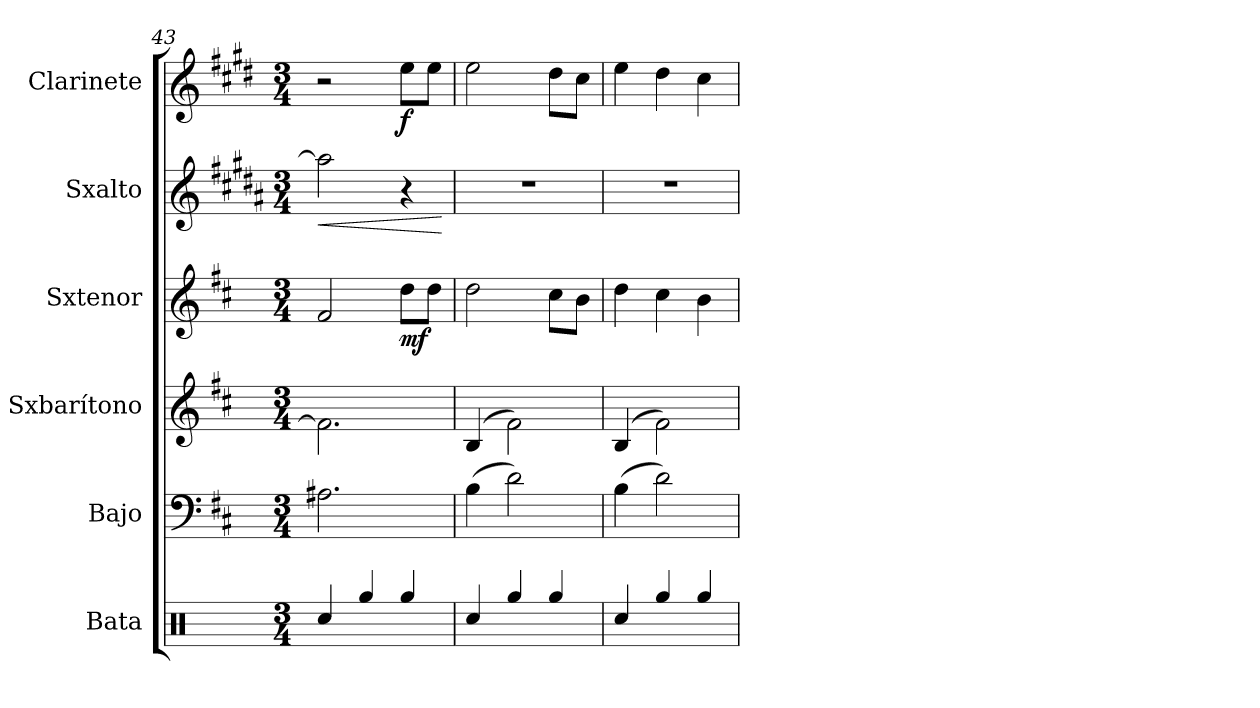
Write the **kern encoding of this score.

**kern	**kern	**kern	**kern	**dynam	**kern	**dynam	**kern	**dynam
*part6	*part5	*part4	*part3	*part3	*part2	*part2	*part1	*part1
*staff6	*staff5	*staff4	*staff3	*staff3	*staff2	*staff2	*staff1	*staff1
*I"Bata	*I"Bajo	*I"Sxbarítono	*I"Sxtenor	*	*I"Sxalto	*	*I"Clarinete	*
*clefX	*clefF4	*clefG2	*clefG2	*	*clefG2	*	*clefG2	*
*	*ITrd7c12	*ITrd12c21	*ITrd8c14	*	*ITrd5c9	*	*ITrd1c2	*
*k[]	*k[f#c#]	*k[f#c#]	*k[f#c#]	*	*k[f#c#]	*	*k[f#c#]	*
*M3/4	*M3/4	*M3/4	*M3/4	*	*M3/4	*	*M3/4	*
=43	=43	=43	=43	=43	=43	=43	=43	=43
!	!	!	!	!	!	!LO:HP:b	!	!
4Rcc/	2.AA#X\	2.F#\]	2F#/	.	2cc#\]	<	2r	.
4Rgg/	.	.	.	.	.	.	.	.
!	!	!	!	!LO:DY:b	!	!	!	!LO:DY:b
4Rgg/	.	.	8d\L	mf	4r	.	8dd\L	f
.	.	.	8d\J	.	.	.	8dd\J	.
.	.	.	.	.	.	[	.	.
!!LO:PB:g=z
=44	=44	=44	=44	=44	=44	=44	=44	=44
4Rcc/	(4BB\	(4BB/	2d\	.	2.r	.	2dd\	.
4Rgg/	2D\)	2F#\)	.	.	.	.	.	.
4Rgg/	.	.	8c#\L	.	.	.	8cc#\L	.
.	.	.	8B\J	.	.	.	8b\J	.
=45	=45	=45	=45	=45	=45	=45	=45	=45
4Rcc/	(4BB\	(4BB/	4d\	.	2.r	.	4dd\	.
4Rgg/	2D\)	2F#\)	4c#\	.	.	.	4cc#\	.
4Rgg/	.	.	4B\	.	.	.	4b\	.
=	=	=	=	=	=	=	=	=
*-	*-	*-	*-	*-	*-	*-	*-	*-
